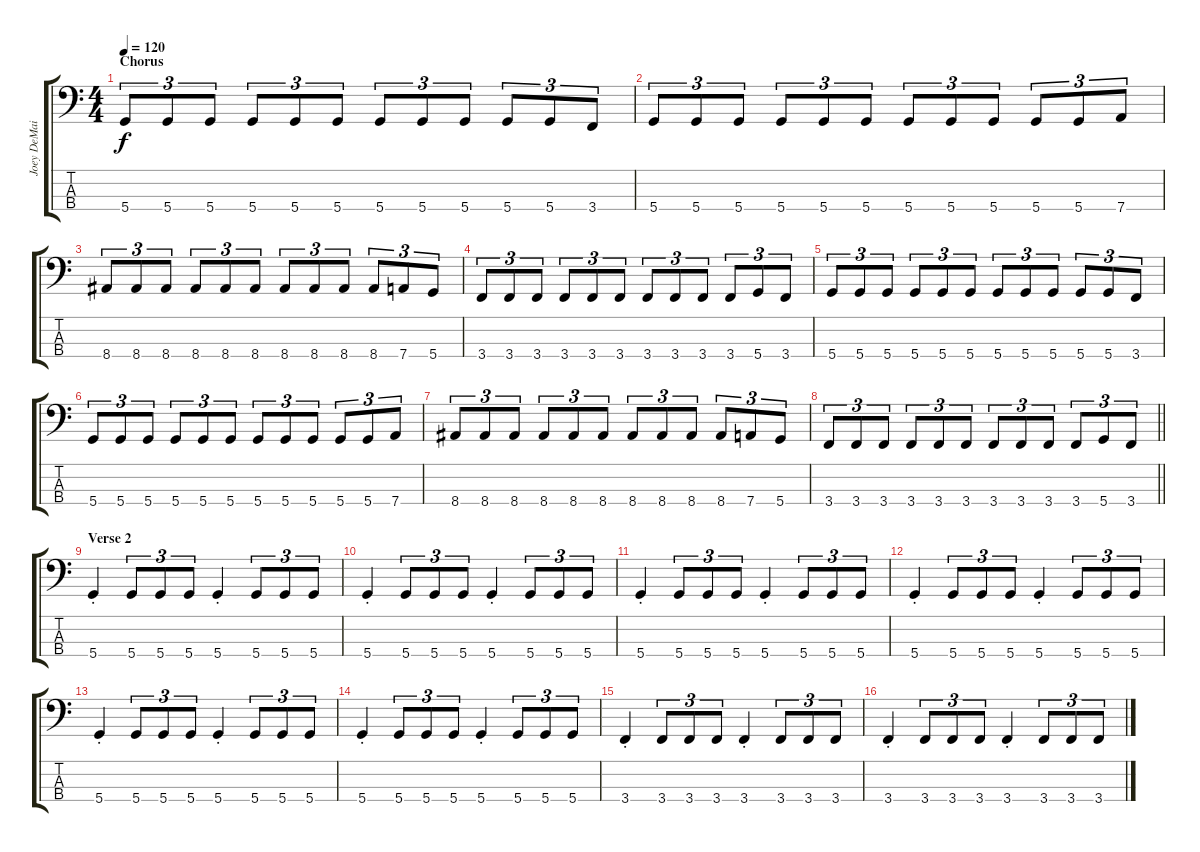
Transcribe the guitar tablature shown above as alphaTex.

\track ("Joey DeMaio" "Joey DeMai") {instrument electricbasspick}
\staff {score tabs}
\tuning (F2 C2 G1 D1) {hide}
\ts (4 4)
\section ("" "Chorus")
\tempo 120
\clef f4
\ks c
5.4.8{tu (3 2) dy f} 5.4.8{tu (3 2)} 5.4.8{tu (3 2)} 5.4.8{tu (3 2)} 5.4.8{tu (3 2)} 5.4.8{tu (3 2)} 5.4.8{tu (3 2)} 5.4.8{tu (3 2)} 5.4.8{tu (3 2)} 5.4.8{tu (3 2)} 5.4.8{tu (3 2)} 3.4.8{tu (3 2)} |
5.4.8{tu (3 2)} 5.4.8{tu (3 2)} 5.4.8{tu (3 2)} 5.4.8{tu (3 2)} 5.4.8{tu (3 2)} 5.4.8{tu (3 2)} 5.4.8{tu (3 2)} 5.4.8{tu (3 2)} 5.4.8{tu (3 2)} 5.4.8{tu (3 2)} 5.4.8{tu (3 2)} 7.4.8{tu (3 2)} |
8.4.8{tu (3 2)} 8.4.8{tu (3 2)} 8.4.8{tu (3 2)} 8.4.8{tu (3 2)} 8.4.8{tu (3 2)} 8.4.8{tu (3 2)} 8.4.8{tu (3 2)} 8.4.8{tu (3 2)} 8.4.8{tu (3 2)} 8.4.8{tu (3 2)} 7.4.8{tu (3 2)} 5.4.8{tu (3 2)} |
3.4.8{tu (3 2)} 3.4.8{tu (3 2)} 3.4.8{tu (3 2)} 3.4.8{tu (3 2)} 3.4.8{tu (3 2)} 3.4.8{tu (3 2)} 3.4.8{tu (3 2)} 3.4.8{tu (3 2)} 3.4.8{tu (3 2)} 3.4.8{tu (3 2)} 5.4.8{tu (3 2)} 3.4.8{tu (3 2)} |
5.4.8{tu (3 2)} 5.4.8{tu (3 2)} 5.4.8{tu (3 2)} 5.4.8{tu (3 2)} 5.4.8{tu (3 2)} 5.4.8{tu (3 2)} 5.4.8{tu (3 2)} 5.4.8{tu (3 2)} 5.4.8{tu (3 2)} 5.4.8{tu (3 2)} 5.4.8{tu (3 2)} 3.4.8{tu (3 2)} |
5.4.8{tu (3 2)} 5.4.8{tu (3 2)} 5.4.8{tu (3 2)} 5.4.8{tu (3 2)} 5.4.8{tu (3 2)} 5.4.8{tu (3 2)} 5.4.8{tu (3 2)} 5.4.8{tu (3 2)} 5.4.8{tu (3 2)} 5.4.8{tu (3 2)} 5.4.8{tu (3 2)} 7.4.8{tu (3 2)} |
8.4.8{tu (3 2)} 8.4.8{tu (3 2)} 8.4.8{tu (3 2)} 8.4.8{tu (3 2)} 8.4.8{tu (3 2)} 8.4.8{tu (3 2)} 8.4.8{tu (3 2)} 8.4.8{tu (3 2)} 8.4.8{tu (3 2)} 8.4.8{tu (3 2)} 7.4.8{tu (3 2)} 5.4.8{tu (3 2)} |
\barLineRight lightlight
3.4.8{tu (3 2)} 3.4.8{tu (3 2)} 3.4.8{tu (3 2)} 3.4.8{tu (3 2)} 3.4.8{tu (3 2)} 3.4.8{tu (3 2)} 3.4.8{tu (3 2)} 3.4.8{tu (3 2)} 3.4.8{tu (3 2)} 3.4.8{tu (3 2)} 5.4.8{tu (3 2)} 3.4.8{tu (3 2)} |
\section ("" "Verse 2")
5.4{st}.4 5.4.8{tu (3 2)} 5.4.8{tu (3 2)} 5.4.8{tu (3 2)} 5.4{st}.4 5.4.8{tu (3 2)} 5.4.8{tu (3 2)} 5.4.8{tu (3 2)} |
5.4{st}.4 5.4.8{tu (3 2)} 5.4.8{tu (3 2)} 5.4.8{tu (3 2)} 5.4{st}.4 5.4.8{tu (3 2)} 5.4.8{tu (3 2)} 5.4.8{tu (3 2)} |
5.4{st}.4 5.4.8{tu (3 2)} 5.4.8{tu (3 2)} 5.4.8{tu (3 2)} 5.4{st}.4 5.4.8{tu (3 2)} 5.4.8{tu (3 2)} 5.4.8{tu (3 2)} |
5.4{st}.4 5.4.8{tu (3 2)} 5.4.8{tu (3 2)} 5.4.8{tu (3 2)} 5.4{st}.4 5.4.8{tu (3 2)} 5.4.8{tu (3 2)} 5.4.8{tu (3 2)} |
5.4{st}.4 5.4.8{tu (3 2)} 5.4.8{tu (3 2)} 5.4.8{tu (3 2)} 5.4{st}.4 5.4.8{tu (3 2)} 5.4.8{tu (3 2)} 5.4.8{tu (3 2)} |
5.4{st}.4 5.4.8{tu (3 2)} 5.4.8{tu (3 2)} 5.4.8{tu (3 2)} 5.4{st}.4 5.4.8{tu (3 2)} 5.4.8{tu (3 2)} 5.4.8{tu (3 2)} |
3.4{st}.4 3.4.8{tu (3 2)} 3.4.8{tu (3 2)} 3.4.8{tu (3 2)} 3.4{st}.4 3.4.8{tu (3 2)} 3.4.8{tu (3 2)} 3.4.8{tu (3 2)} |
3.4{st}.4 3.4.8{tu (3 2)} 3.4.8{tu (3 2)} 3.4.8{tu (3 2)} 3.4{st}.4 3.4.8{tu (3 2)} 3.4.8{tu (3 2)} 3.4.8{tu (3 2)}
